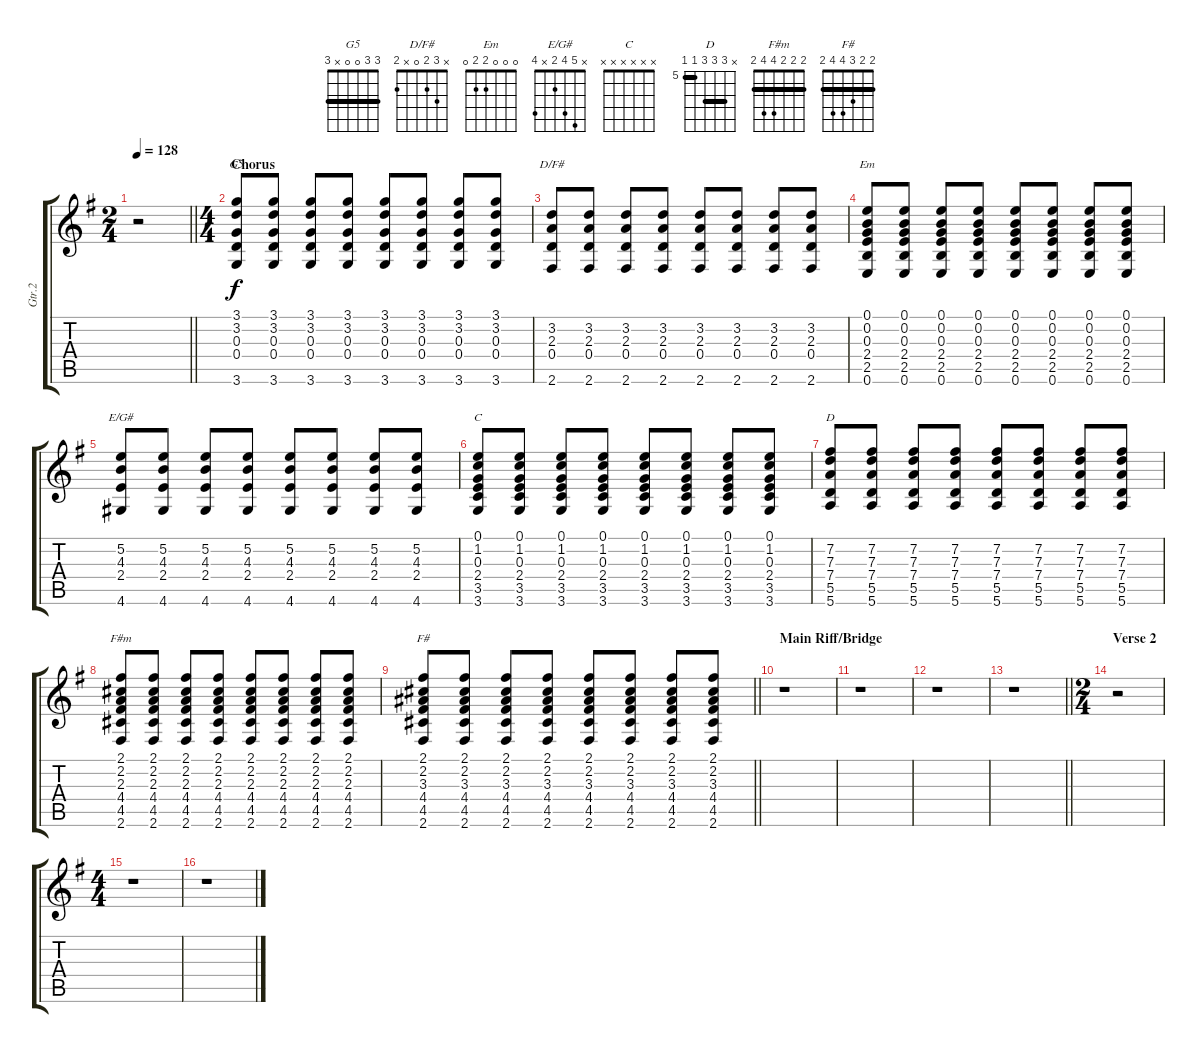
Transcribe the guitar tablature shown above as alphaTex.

\track ("Gtr.2" "Gtr.2") {instrument distortionguitar}
\staff {score tabs}
\tuning (E4 B3 G3 D3 A2 E2) {hide}
\chord ("G5" 3 3 0 0 x 3) {barre 3}
\chord ("D/F#" x 3 2 0 x 2)
\chord ("Em" 0 0 0 2 2 0)
\chord ("E/G#" x 5 4 2 x 4)
\chord ("C" x x x x x x)
\chord ("D" x 7 7 7 5 5) {firstfret 5 barre (5 7)}
\chord ("F#m" 2 2 2 4 4 2) {barre 2}
\chord ("F#" 2 2 3 4 4 2) {barre 2}
\ts (2 4)
\tempo 128
\clef g2
\barLineRight lightlight
\ks g
r.2{dy f} |
\ts (4 4)
\section ("" "Chorus")
(3.1 3.2 0.3 0.4 3.6).8{ch "G5"} (3.1 3.2 0.3 0.4 3.6).8 (3.1 3.2 0.3 0.4 3.6).8 (3.1 3.2 0.3 0.4 3.6).8 (3.1 3.2 0.3 0.4 3.6).8 (3.1 3.2 0.3 0.4 3.6).8 (3.1 3.2 0.3 0.4 3.6).8 (3.1 3.2 0.3 0.4 3.6).8 |
(3.2 2.3 0.4 2.6).8{ch "D/F#"} (3.2 2.3 0.4 2.6).8 (3.2 2.3 0.4 2.6).8 (3.2 2.3 0.4 2.6).8 (3.2 2.3 0.4 2.6).8 (3.2 2.3 0.4 2.6).8 (3.2 2.3 0.4 2.6).8 (3.2 2.3 0.4 2.6).8 |
(0.1 0.2 0.3 2.4 2.5 0.6).8{ch "Em"} (0.1 0.2 0.3 2.4 2.5 0.6).8 (0.1 0.2 0.3 2.4 2.5 0.6).8 (0.1 0.2 0.3 2.4 2.5 0.6).8 (0.1 0.2 0.3 2.4 2.5 0.6).8 (0.1 0.2 0.3 2.4 2.5 0.6).8 (0.1 0.2 0.3 2.4 2.5 0.6).8 (0.1 0.2 0.3 2.4 2.5 0.6).8 |
(5.2 4.3 2.4 4.6).8{ch "E/G#"} (5.2 4.3 2.4 4.6).8 (5.2 4.3 2.4 4.6).8 (5.2 4.3 2.4 4.6).8 (5.2 4.3 2.4 4.6).8 (5.2 4.3 2.4 4.6).8 (5.2 4.3 2.4 4.6).8 (5.2 4.3 2.4 4.6).8 |
(0.1 1.2 0.3 2.4 3.5 3.6).8{ch "C"} (0.1 1.2 0.3 2.4 3.5 3.6).8 (0.1 1.2 0.3 2.4 3.5 3.6).8 (0.1 1.2 0.3 2.4 3.5 3.6).8 (0.1 1.2 0.3 2.4 3.5 3.6).8 (0.1 1.2 0.3 2.4 3.5 3.6).8 (0.1 1.2 0.3 2.4 3.5 3.6).8 (0.1 1.2 0.3 2.4 3.5 3.6).8 |
(7.2 7.3 7.4 5.5 5.6).8{ch "D"} (7.2 7.3 7.4 5.5 5.6).8 (7.2 7.3 7.4 5.5 5.6).8 (7.2 7.3 7.4 5.5 5.6).8 (7.2 7.3 7.4 5.5 5.6).8 (7.2 7.3 7.4 5.5 5.6).8 (7.2 7.3 7.4 5.5 5.6).8 (7.2 7.3 7.4 5.5 5.6).8 |
(2.1 2.2 2.3 4.4 4.5 2.6).8{ch "F#m"} (2.1 2.2 2.3 4.4 4.5 2.6).8 (2.1 2.2 2.3 4.4 4.5 2.6).8 (2.1 2.2 2.3 4.4 4.5 2.6).8 (2.1 2.2 2.3 4.4 4.5 2.6).8 (2.1 2.2 2.3 4.4 4.5 2.6).8 (2.1 2.2 2.3 4.4 4.5 2.6).8 (2.1 2.2 2.3 4.4 4.5 2.6).8 |
\barLineRight lightlight
(2.1 2.2 3.3 4.4 4.5 2.6).8{ch "F#"} (2.1 2.2 3.3 4.4 4.5 2.6).8 (2.1 2.2 3.3 4.4 4.5 2.6).8 (2.1 2.2 3.3 4.4 4.5 2.6).8 (2.1 2.2 3.3 4.4 4.5 2.6).8 (2.1 2.2 3.3 4.4 4.5 2.6).8 (2.1 2.2 3.3 4.4 4.5 2.6).8 (2.1 2.2 3.3 4.4 4.5 2.6).8 |
\section ("" "Main Riff/Bridge")
r.1 |
r.1 |
r.1 |
\barLineRight lightlight
r.1 |
\ts (2 4)
\section ("" "Verse 2")
r.2 |
\ts (4 4)
r.1 |
r.1
